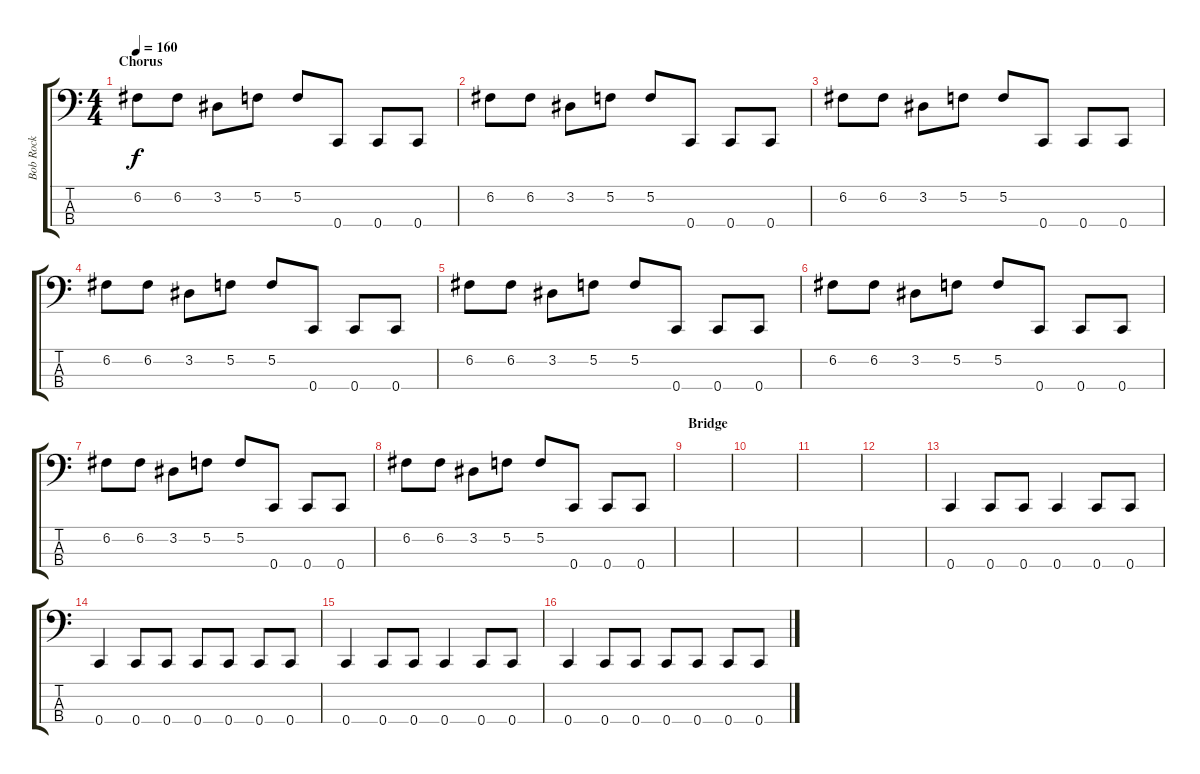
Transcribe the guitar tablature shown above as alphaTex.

\track ("Bob Rock" "Bob Rock") {instrument electricbassfinger}
\staff {score tabs}
\tuning (F2 C2 G1 C1) {hide}
\ts (4 4)
\section ("" "Chorus")
\tempo 160
\clef f4
\ks c
6.2.8{dy f} 6.2.8 3.2.8 5.2.8 5.2.8 0.4.8 0.4.8 0.4.8 |
6.2.8 6.2.8 3.2.8 5.2.8 5.2.8 0.4.8 0.4.8 0.4.8 |
6.2.8 6.2.8 3.2.8 5.2.8 5.2.8 0.4.8 0.4.8 0.4.8 |
6.2.8 6.2.8 3.2.8 5.2.8 5.2.8 0.4.8 0.4.8 0.4.8 |
6.2.8 6.2.8 3.2.8 5.2.8 5.2.8 0.4.8 0.4.8 0.4.8 |
6.2.8 6.2.8 3.2.8 5.2.8 5.2.8 0.4.8 0.4.8 0.4.8 |
6.2.8 6.2.8 3.2.8 5.2.8 5.2.8 0.4.8 0.4.8 0.4.8 |
6.2.8 6.2.8 3.2.8 5.2.8 5.2.8 0.4.8 0.4.8 0.4.8 |
\section ("" "Bridge")
|
|
|
|
0.4.4 0.4.8 0.4.8 0.4.4 0.4.8 0.4.8 |
0.4.4 0.4.8 0.4.8 0.4.8 0.4.8 0.4.8 0.4.8 |
0.4.4 0.4.8 0.4.8 0.4.4 0.4.8 0.4.8 |
0.4.4 0.4.8 0.4.8 0.4.8 0.4.8 0.4.8 0.4.8
